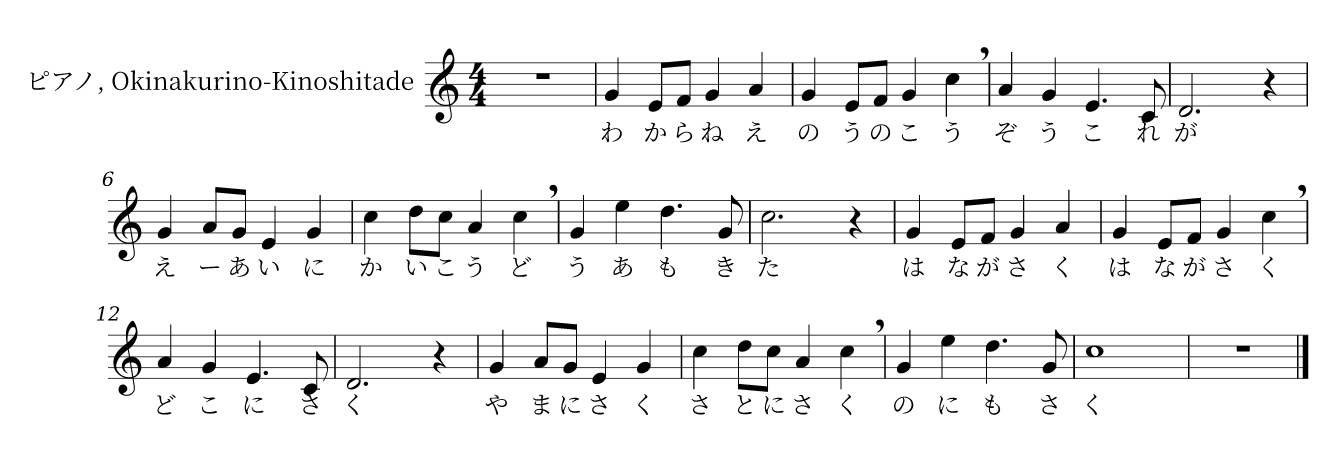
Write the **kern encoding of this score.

**kern	**text
*part1	*part1
*staff1	*staff1
*I"ピアノ, Okinakurino-Kinoshitade	*
*clefG2	*
*k[]	*
*M4/4	*
*MM100	*
=1	=1
1r	.
=2	=2
!	!LO:LY:b
4g/	わ
!	!LO:LY:b
8e/L	か
!	!LO:LY:b
8f/J	ら
!	!LO:LY:b
4g/	ね
!	!LO:LY:b
4a/	え
=3	=3
!	!LO:LY:b
4g/	の
!	!LO:LY:b
8e/L	う
!	!LO:LY:b
8f/J	の
!	!LO:LY:b
4g/	こ
!	!LO:LY:b
4cc,\	う
=4	=4
!	!LO:LY:b
4a/	ぞ
!	!LO:LY:b
4g/	う
!	!LO:LY:b
4.e/	こ
!	!LO:LY:b
8c/	れ
=5	=5
!	!LO:LY:b
2.d/	が
4r	.
=6	=6
!	!LO:LY:b
4g/	え
!	!LO:LY:b
8a/L	ー
!	!LO:LY:b
8g/J	あ
!	!LO:LY:b
4e/	い
!	!LO:LY:b
4g/	に
=7	=7
!	!LO:LY:b
4cc\	か
!	!LO:LY:b
8dd\L	い
!	!LO:LY:b
8cc\J	こ
!	!LO:LY:b
4a/	う
!	!LO:LY:b
4cc,\	ど
=8	=8
!	!LO:LY:b
4g/	う
!	!LO:LY:b
4ee\	あ
!	!LO:LY:b
4.dd\	も
!	!LO:LY:b
8g/	き
=9	=9
!	!LO:LY:b
2.cc\	た
4r	.
!!LO:LB:g=z
=10	=10
!	!LO:LY:b
4g/	は
!	!LO:LY:b
8e/L	な
!	!LO:LY:b
8f/J	が
!	!LO:LY:b
4g/	さ
!	!LO:LY:b
4a/	く
=11	=11
!	!LO:LY:b
4g/	は
!	!LO:LY:b
8e/L	な
!	!LO:LY:b
8f/J	が
!	!LO:LY:b
4g/	さ
!	!LO:LY:b
4cc,\	く
=12	=12
!	!LO:LY:b
4a/	ど
!	!LO:LY:b
4g/	こ
!	!LO:LY:b
4.e/	に
!	!LO:LY:b
8c/	さ
=13	=13
!	!LO:LY:b
2.d/	く
4r	.
=14	=14
!	!LO:LY:b
4g/	や
!	!LO:LY:b
8a/L	ま
!	!LO:LY:b
8g/J	に
!	!LO:LY:b
4e/	さ
!	!LO:LY:b
4g/	く
=15	=15
!	!LO:LY:b
4cc\	さ
!	!LO:LY:b
8dd\L	と
!	!LO:LY:b
8cc\J	に
!	!LO:LY:b
4a/	さ
!	!LO:LY:b
4cc,\	く
=16	=16
!	!LO:LY:b
4g/	の
!	!LO:LY:b
4ee\	に
!	!LO:LY:b
4.dd\	も
!	!LO:LY:b
8g/	さ
=17	=17
!	!LO:LY:b
1cc	く
=18	=18
1r	.
==	==
*-	*-
